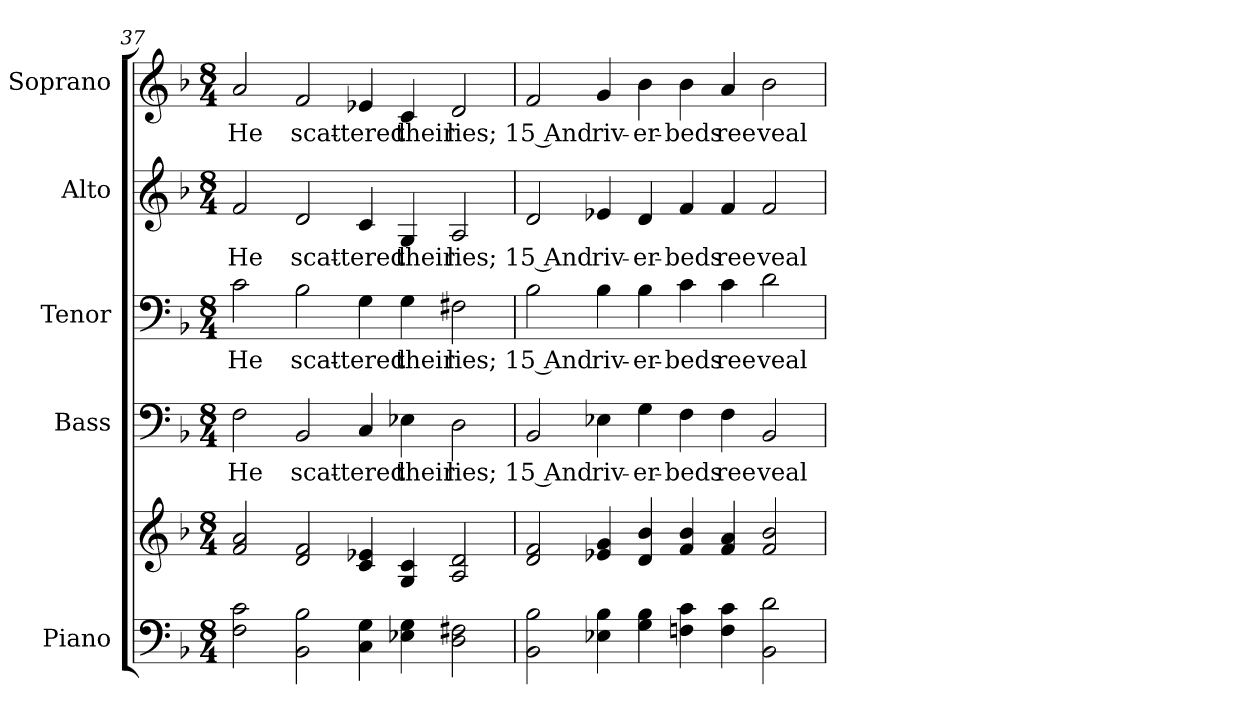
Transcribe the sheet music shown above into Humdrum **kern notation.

**kern	**kern	**kern	**text	**kern	**text	**kern	**text	**kern	**text
*part5	*part5	*part4	*part4	*part3	*part3	*part2	*part2	*part1	*part1
*staff6	*staff5	*staff4	*staff4	*staff3	*staff3	*staff2	*staff2	*staff1	*staff1
*I"Piano	*	*I"Bass	*	*I"Tenor	*	*I"Alto	*	*I"Soprano	*
*I'Pno.	*	*I'B.	*	*I'T.	*	*I'A.	*	*I'S.	*
!!LO:PB:g=z
*clefF4	*clefG2	*clefF4	*	*clefF4	*	*clefG2	*	*clefG2	*
*k[b-]	*k[b-]	*k[b-]	*	*k[b-]	*	*k[b-]	*	*k[b-]	*
*d:	*d:	*d:	*	*d:	*	*d:	*	*d:	*
*M8/4	*M8/4	*M8/4	*	*M8/4	*	*M8/4	*	*M8/4	*
=37	=37	=37	=37	=37	=37	=37	=37	=37	=37
!	!	!	!LO:LY:b:color=#000000	!	!	!	!	!	!
!	!	!	!	!	!LO:LY:b:color=#000000	!	!	!	!
!	!	!	!	!	!	!	!LO:LY:b:color=#000000	!	!
!	!	!	!	!	!	!	!	!	!LO:LY:b:color=#000000
2Fi\ 2ci	2fi/ 2ai	2Fi\	He	2ci\	He	2fi/	He	2ai/	He
!	!	!	!LO:LY:b:color=#000000	!	!	!	!	!	!
!	!	!	!	!	!LO:LY:b:color=#000000	!	!	!	!
!	!	!	!	!	!	!	!LO:LY:b:color=#000000	!	!
!	!	!	!	!	!	!	!	!	!LO:LY:b:color=#000000
2BB-i\ 2B-i	2di/ 2fi	2BB-i/	scat-	2B-i\	scat-	2di/	scat-	2fi/	scat-
!	!	!	!LO:LY:b:color=#000000	!	!	!	!	!	!
!	!	!	!	!	!LO:LY:b:color=#000000	!	!	!	!
!	!	!	!	!	!	!	!LO:LY:b:color=#000000	!	!
!	!	!	!	!	!	!	!	!	!LO:LY:b:color=#000000
4Ci\ 4Gi	4ci/ 4e-Xi	4Ci/	-tered	4Gi\	-tered	4ci/	-tered	4e-Xi/	-tered
!	!	!	!LO:LY:b:color=#000000	!	!	!	!	!	!
!	!	!	!	!	!LO:LY:b:color=#000000	!	!	!	!
!	!	!	!	!	!	!	!LO:LY:b:color=#000000	!	!
!	!	!	!	!	!	!	!	!	!LO:LY:b:color=#000000
4E-Xi\ 4Gi	4Gi/ 4ci	4E-Xi\	their	4Gi\	their	4Gi/	their	4ci/	their
!	!	!	!LO:LY:b:color=#000000	!	!	!	!	!	!
!	!	!	!	!	!LO:LY:b:color=#000000	!	!	!	!
!	!	!	!	!	!	!	!LO:LY:b:color=#000000	!	!
!	!	!	!	!	!	!	!	!	!LO:LY:b:color=#000000
2Di\ 2F#Xi	2Ai/ 2di	2Di\	lies;	2F#Xi\	lies;	2Ai/	lies;	2di/	lies;
=38	=38	=38	=38	=38	=38	=38	=38	=38	=38
!	!	!	!LO:LY:b:color=#000000	!	!	!	!	!	!
!	!	!	!	!	!LO:LY:b:color=#000000	!	!	!	!
!	!	!	!	!	!	!	!LO:LY:b:color=#000000	!	!
!	!	!	!	!	!	!	!	!	!LO:LY:b:color=#000000
2BB-i\ 2B-i	2di/ 2fi	2BB-i/	15 And	2B-i\	15 And	2di/	15 And	2fi/	15 And
!	!	!	!LO:LY:b:color=#000000	!	!	!	!	!	!
!	!	!	!	!	!LO:LY:b:color=#000000	!	!	!	!
!	!	!	!	!	!	!	!LO:LY:b:color=#000000	!	!
!	!	!	!	!	!	!	!	!	!LO:LY:b:color=#000000
4E-Xi\ 4B-i	4e-Xi/ 4gi	4E-Xi\	riv-	4B-i\	riv-	4e-Xi/	riv-	4gi/	riv-
!	!	!	!LO:LY:b:color=#000000	!	!	!	!	!	!
!	!	!	!	!	!LO:LY:b:color=#000000	!	!	!	!
!	!	!	!	!	!	!	!LO:LY:b:color=#000000	!	!
!	!	!	!	!	!	!	!	!	!LO:LY:b:color=#000000
4Gi\ 4B-i	4di/ 4b-i	4Gi\	-er-	4B-i\	-er-	4di/	-er-	4b-i\	-er-
!	!	!	!LO:LY:b:color=#000000	!	!	!	!	!	!
!	!	!	!	!	!LO:LY:b:color=#000000	!	!	!	!
!	!	!	!	!	!	!	!LO:LY:b:color=#000000	!	!
!	!	!	!	!	!	!	!	!	!LO:LY:b:color=#000000
4Fni\ 4ci	4fi/ 4b-i	4Fi\	-beds	4ci\	-beds	4fi/	-beds	4b-i\	-beds
!	!	!	!LO:LY:b:color=#000000	!	!	!	!	!	!
!	!	!	!	!	!LO:LY:b:color=#000000	!	!	!	!
!	!	!	!	!	!	!	!LO:LY:b:color=#000000	!	!
!	!	!	!	!	!	!	!	!	!LO:LY:b:color=#000000
4Fi\ 4ci	4fi/ 4ai	4Fi\	ree	4ci\	ree	4fi/	ree	4ai/	ree
!	!	!	!LO:LY:b:color=#000000	!	!	!	!	!	!
!	!	!	!	!	!LO:LY:b:color=#000000	!	!	!	!
!	!	!	!	!	!	!	!LO:LY:b:color=#000000	!	!
!	!	!	!	!	!	!	!	!	!LO:LY:b:color=#000000
2BB-i\ 2di	2fi/ 2b-i	2BB-i/	veal	2di\	veal	2fi/	veal	2b-i\	veal
=	=	=	=	=	=	=	=	=	=
*-	*-	*-	*-	*-	*-	*-	*-	*-	*-
